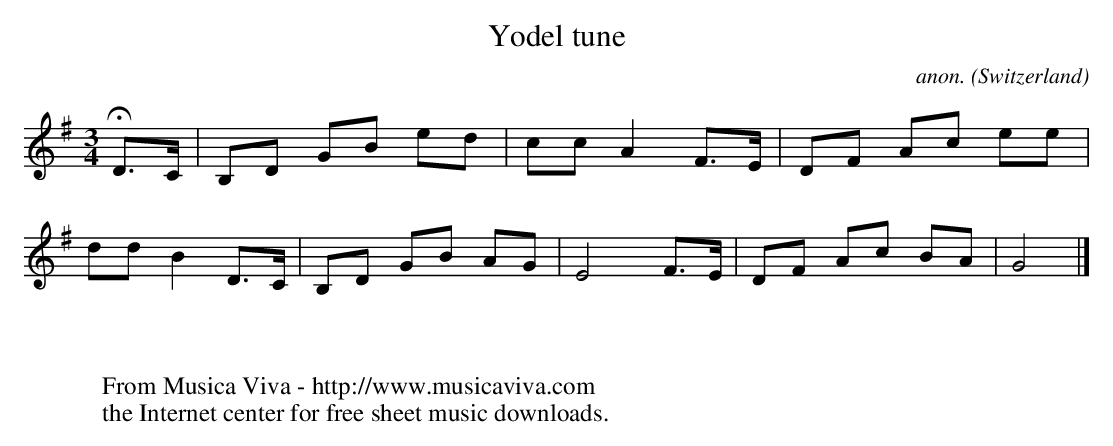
X:1
T:Yodel tune
C:anon.
O:Switzerland
M:3/4
L:1/8
K:G
HD>C|B,D GB ed|cc A2 F>E|DF Ac ee|
dd B2 D>C|B,D GB AG|E4 F>E|DF Ac BA|G4|]
W:
W:
W:  From Musica Viva - http://www.musicaviva.com
W:  the Internet center for free sheet music downloads.
